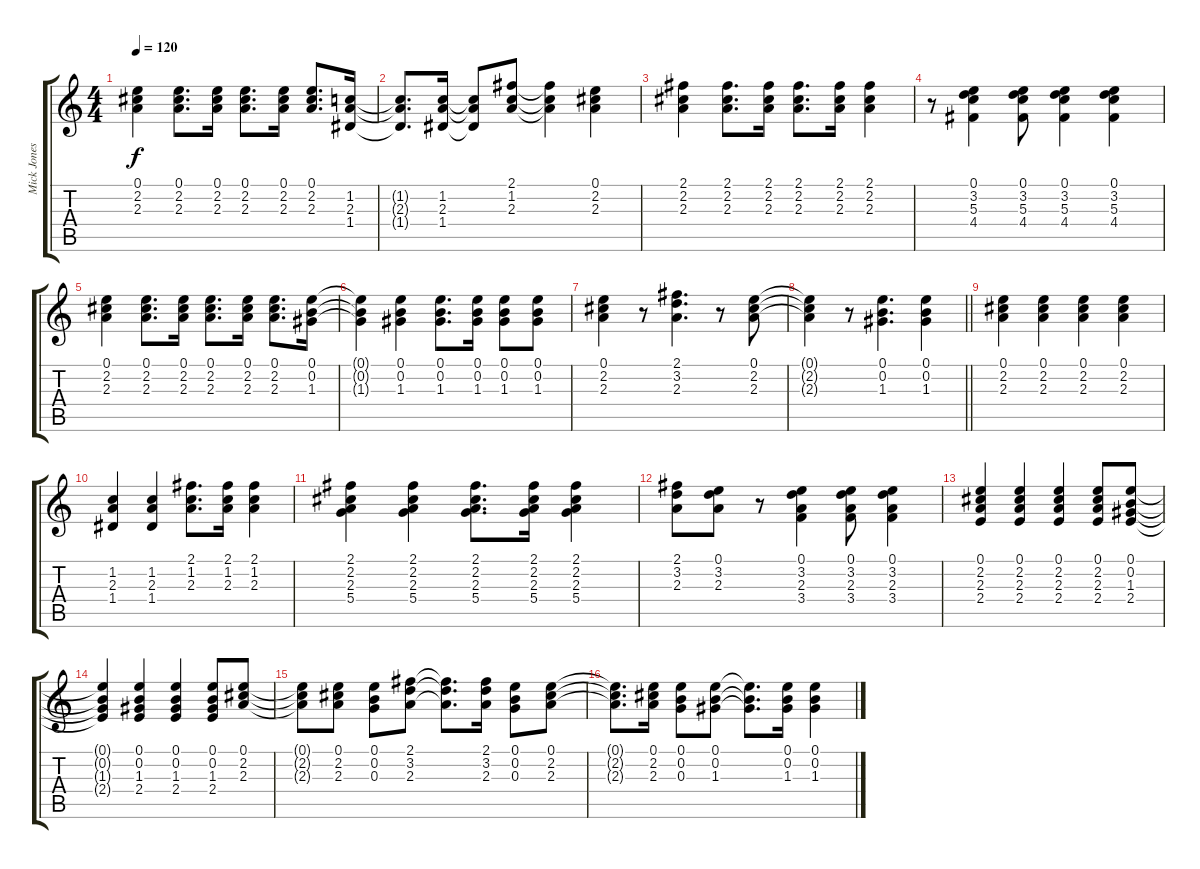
\track ("Mick Jones" "Mick Jones") {instrument electricguitarclean}
\staff {score tabs}
\tuning (E4 B3 G3 D3 A2 E2) {hide}
\ts (4 4)
\tempo 120
\clef g2
\ks c
(0.1 2.2 2.3).4{dy f} (0.1 2.2 2.3).8{d} (0.1 2.2 2.3).16 (0.1 2.2 2.3).8{d} (0.1 2.2 2.3).16 (0.1 2.2 2.3).8{d} (1.2 2.3 1.4).16 |
(1.2{t} 2.3{t} 1.4{t}).8{d} (1.2 2.3 1.4).16 (1.2{t} 2.3{t} 1.4{t}).8 (2.1 1.2 2.3).8 (2.1{t} 1.2{t} 2.3{t}).4 (0.1 2.2 2.3).4 |
(2.1 2.2 2.3).4 (2.1 2.2 2.3).8{d} (2.1 2.2 2.3).16 (2.1 2.2 2.3).8{d} (2.1 2.2 2.3).16 (2.1 2.2 2.3).4 |
r.8 (0.1 3.2 5.3 4.4).4 (0.1 3.2 5.3 4.4).8 (0.1 3.2 5.3 4.4).4 (0.1 3.2 5.3 4.4).4 |
(0.1 2.2 2.3).4 (0.1 2.2 2.3).8{d} (0.1 2.2 2.3).16 (0.1 2.2 2.3).8{d} (0.1 2.2 2.3).16 (0.1 2.2 2.3).8{d} (0.1 0.2 1.3).16 |
(0.1{t} 0.2{t} 1.3{t}).4 (0.1 0.2 1.3).4 (0.1 0.2 1.3).8{d} (0.1 0.2 1.3).16 (0.1 0.2 1.3).8 (0.1 0.2 1.3).8 |
(0.1 2.2 2.3).4 r.8 (2.1 3.2 2.3).4{d} r.8 (0.1 2.2 2.3).8 |
\barLineRight lightlight
(0.1{t} 2.2{t} 2.3{t}).4 r.8 (0.1 0.2 1.3).4{d} (0.1 0.2 1.3).4 |
(0.1 2.2 2.3).4 (0.1 2.2 2.3).4 (0.1 2.2 2.3).4 (0.1 2.2 2.3).4 |
(1.2 2.3 1.4).4 (1.2 2.3 1.4).4 (2.1 1.2 2.3).8{d} (2.1 1.2 2.3).16 (2.1 1.2 2.3).4 |
(2.1 2.2 2.3 5.4).4 (2.1 2.2 2.3 5.4).4 (2.1 2.2 2.3 5.4).8{d} (2.1 2.2 2.3 5.4).16 (2.1 2.2 2.3 5.4).4 |
(2.1 3.2 2.3).8 (0.1 3.2 2.3).8 r.8 (0.1 3.2 2.3 3.4).4 (0.1 3.2 2.3 3.4).8 (0.1 3.2 2.3 3.4).4 |
(0.1 2.2 2.3 2.4).4 (0.1 2.2 2.3 2.4).4 (0.1 2.2 2.3 2.4).4 (0.1 2.2 2.3 2.4).8 (0.1 0.2 1.3 2.4).8 |
(0.1{t} 0.2{t} 1.3{t} 2.4{t}).4 (0.1 0.2 1.3 2.4).4 (0.1 0.2 1.3 2.4).4 (0.1 0.2 1.3 2.4).8 (0.1 2.2 2.3).8 |
(0.1{t} 2.2{t} 2.3{t}).8 (0.1 2.2 2.3).8 (0.1 0.2 0.3).8 (2.1 3.2 2.3).8 (2.1{t} 3.2{t} 2.3{t}).8{d} (2.1 3.2 2.3).16 (0.1 0.2 0.3).8 (0.1 2.2 2.3).8 |
(0.1{t} 2.2{t} 2.3{t}).8{d} (0.1 2.2 2.3).16 (0.1 0.2 0.3).8 (0.1 0.2 1.3).8 (0.1{t} 0.2{t} 1.3{t}).8{d} (0.1 0.2 1.3).16 (0.1 0.2 1.3).4
